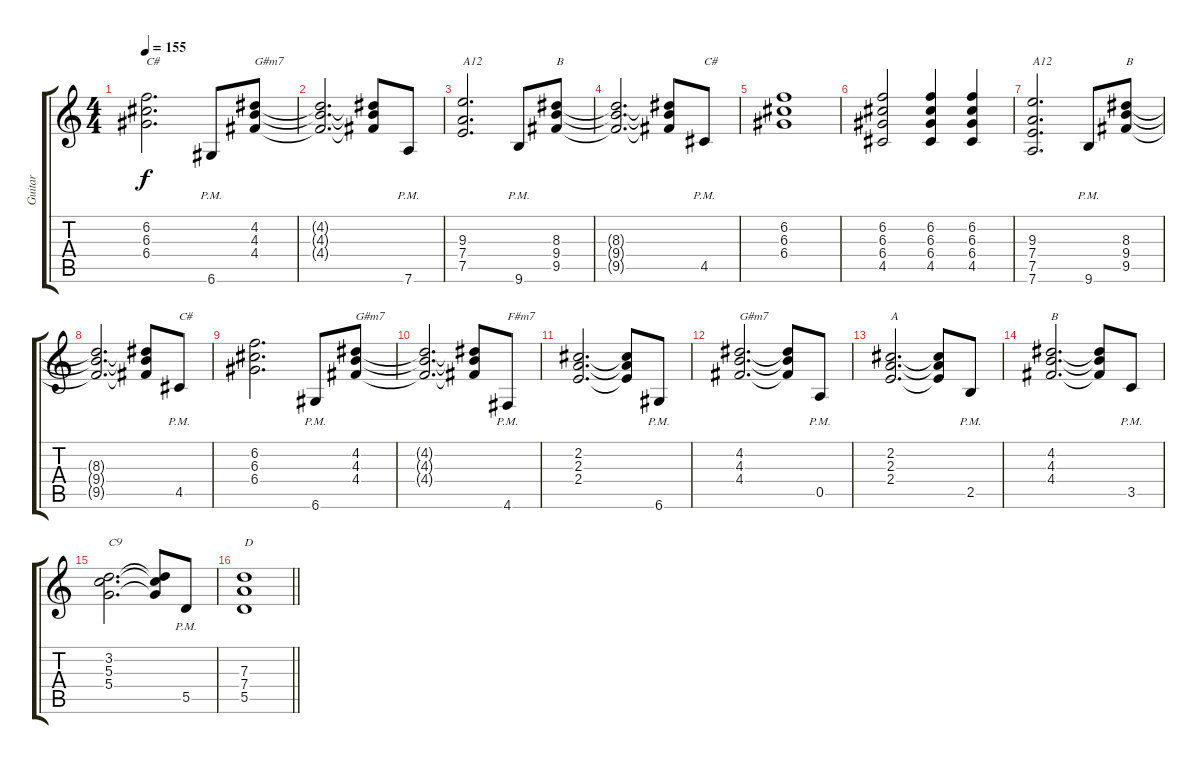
\track ("Guitar" "Guitar") {instrument distortionguitar}
\staff {score tabs}
\tuning (E4 B3 G3 D3 A2 D2) {hide}
\ts (4 4)
\tempo 155
\clef g2
\ks c
(6.2 6.3 6.4).2{d txt "C#" dy f} 6.6{pm}.8 (4.2 4.3 4.4).8{txt "G#m7"} |
(4.2{t} 4.3{t} 4.4{t}).2{d} (4.2{t} 4.3{t} 4.4{t}).8 7.6{pm}.8 |
(9.3 7.4 7.5).2{d txt "A12"} 9.6{pm}.8 (8.3 9.4 9.5).8{txt "B"} |
(8.3{t} 9.4{t} 9.5{t}).2{d} (8.3{t} 9.4{t} 9.5{t}).8 4.5{pm}.8{txt "C#"} |
(6.2 6.3 6.4).1 |
(6.2 6.3 6.4 4.5).2 (6.2 6.3 6.4 4.5).4 (6.2 6.3 6.4 4.5).4 |
(9.3 7.4 7.5 7.6).2{d txt "A12"} 9.6{pm}.8 (8.3 9.4 9.5).8{txt "B"} |
(8.3{t} 9.4{t} 9.5{t}).2{d} (8.3{t} 9.4{t} 9.5{t}).8 4.5{pm}.8{txt "C#"} |
(6.2 6.3 6.4).2{d} 6.6{pm}.8 (4.2 4.3 4.4).8{txt "G#m7"} |
(4.2{t} 4.3{t} 4.4{t}).2{d} (4.2{t} 4.3{t} 4.4{t}).8 4.6{pm}.8{txt "F#m7"} |
(2.2 2.3 2.4).2{d} (2.2{t} 2.3{t} 2.4{t}).8 6.6{pm}.8 |
(4.2 4.3 4.4).2{d txt "G#m7"} (4.2{t} 4.3{t} 4.4{t}).8 0.5{pm}.8 |
(2.2 2.3 2.4).2{d txt "A"} (2.2{t} 2.3{t} 2.4{t}).8 2.5{pm}.8 |
(4.2 4.3 4.4).2{d txt "B"} (4.2{t} 4.3{t} 4.4{t}).8 3.5{pm}.8 |
(3.2 5.3 5.4).2{d txt "C9"} (3.2{t} 5.3{t} 5.4{t}).8 5.5{pm}.8 |
\barLineRight lightlight
(7.3 7.4 5.5).1{txt "D"}
